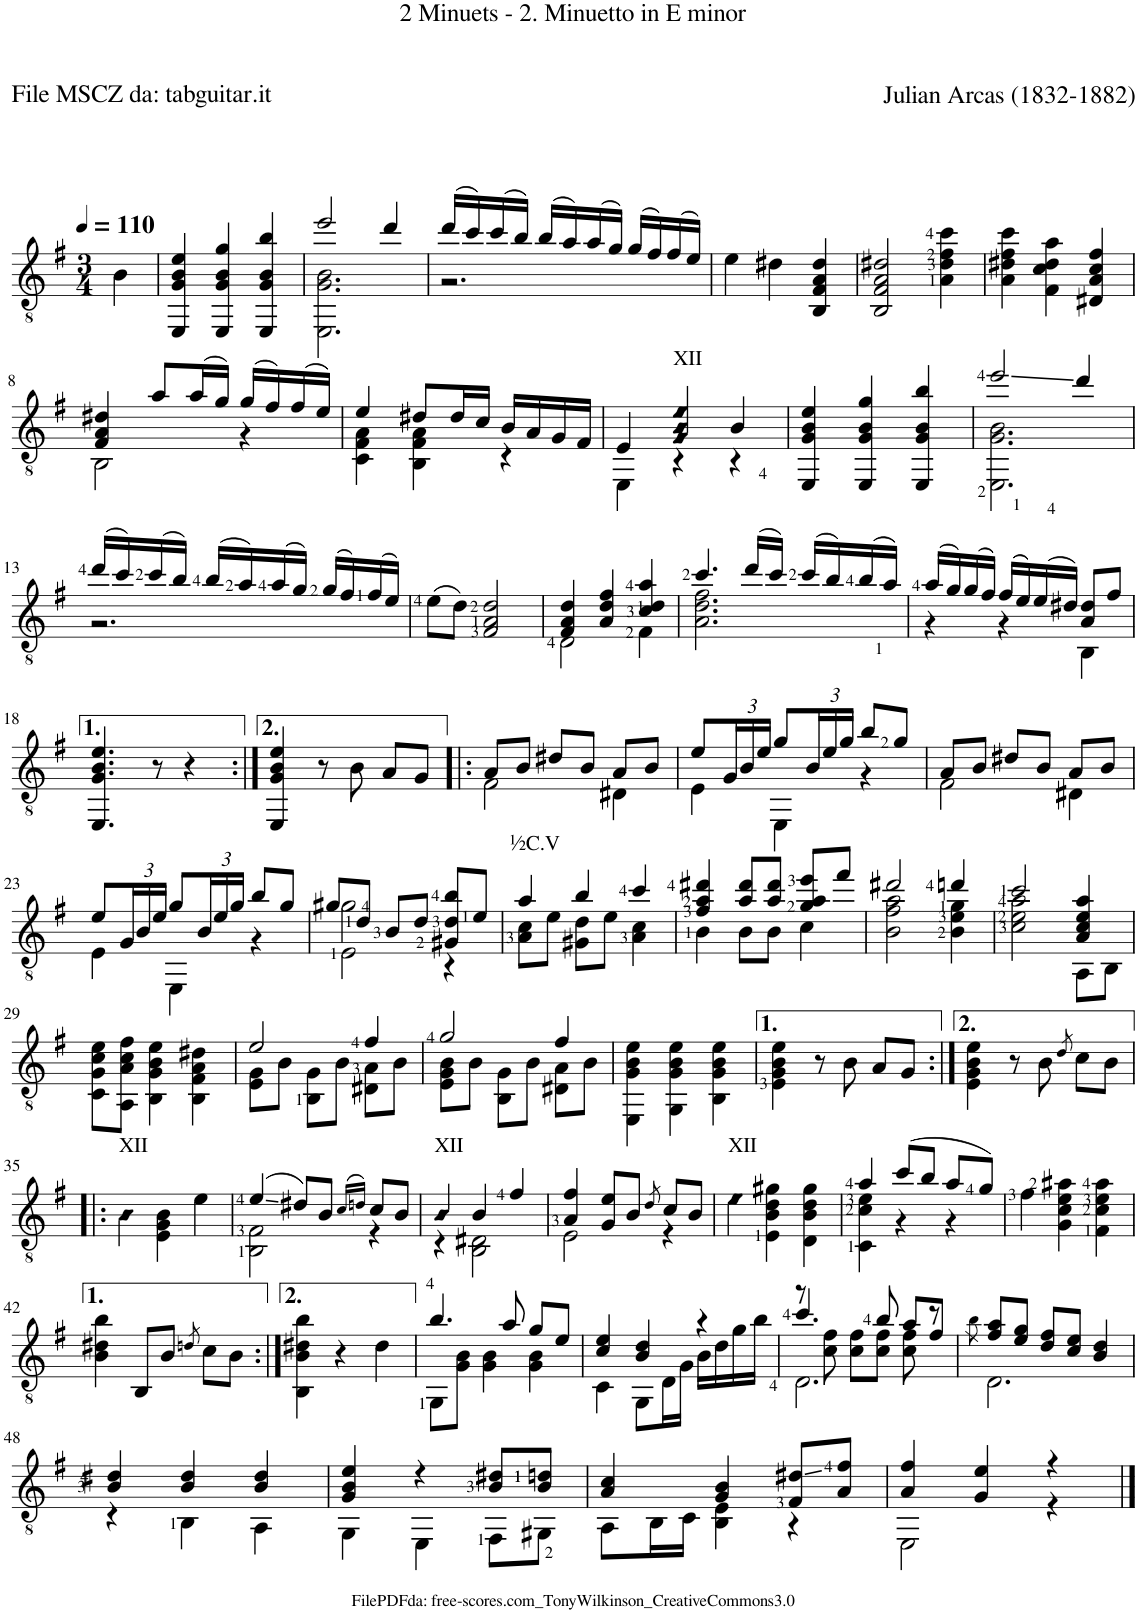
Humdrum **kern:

**kern
*part1
*staff1
*I"Guitar
*I'Guit.
*clefGv2
*k[f#]
*M3/4
*MM110
=1
4B\
=2
4EE/ 4G/ 4B/ 4e/
4EE/ 4G/ 4B/ 4g/
4EE/ 4G/ 4B/ 4b/
=3
*^
2ee/	2.EE\ 2.G\ 2.B\
4dd/	.
=4	=4
(16dd/LL	2.r
16cc/)	.
(16cc/	.
16b/JJ)	.
(16b/LL	.
16a/)	.
(16a/	.
16g/JJ)	.
(16g/LL	.
16f#/)	.
(16f#/	.
16e/JJ)	.
*v	*v
=5
4e\
4d#X\
4BB/ 4F#/ 4A/ 4d#/
=6
2BB/ 2F#/ 2A/ 2d#X/
4A\ 4d#\ 4f#\ 4cc\
=7
4A\ 4d#X\ 4f#\ 4cc\
4F#\ 4c\ 4d#\ 4a\
4D#X/ 4A/ 4c/ 4f#/
!!LO:LB:g=z
=8
*^
4F#/ 4A/ 4d#X/	2BB\
8a/L	.
(16a/L	.
16g/JJ)	.
(16g/LL	4r
16f#/)	.
(16f#/	.
16e/JJ)	.
=9	=9
4e/	4C\ 4F#\ 4A\
8d#X/L	4BB\ 4F#\ 4A\
16d#/L	.
16c/JJ	.
16B/LL	4r
16A/	.
16G/	.
16F#/JJ	.
=10	=10
4E/	4EE\
!LO:TX:a:t=XII	!
!LO:N:n=1:head=diamond	!
!LO:N:n=2:head=diamond	!
!LO:N:n=3:head=diamond	!
4G/ 4B/ 4e/	4r
4B/	4r
*v	*v
=11
4EE/ 4G/ 4B/ 4e/
4EE/ 4G/ 4B/ 4g/
4EE/ 4G/ 4B/ 4b/
=12
*^
2ee/	2.EE\ 2.G\ 2.B\
4dd/	.
!!LO:LB:g=z	!!
=13	=13
(16dd/LL	2.r
16cc/)	.
(16cc/	.
16b/JJ)	.
(16b/LL	.
16a/)	.
(16a/	.
16g/JJ)	.
(16g/LL	.
16f#/)	.
(16f#/	.
16e/JJ)	.
*v	*v
=14
(8e\L
8d\J)
2F#/ 2A/ 2d/
=15
*^
4F#/ 4A/ 4d/	2D\
4A/ 4d/ 4f#/	.
4c/ 4d/ 4a/	4F#\
=16	=16
4.cc/	2.A\ 2.d\ 2.f#\
(16dd/LL	.
16cc/JJ)	.
(16cc/LL	.
16b/)	.
(16b/	.
16a/JJ)	.
=17	=17
(16a/LL	4r
16g/)	.
(16g/	.
16f#/JJ)	.
(16f#/LL	4r
16e/)	.
(16e/	.
16d#X/JJ)	.
8A/ 8d#/L	4BB\
8f#/J	.
*v	*v
!!LO:LB:g=z
=18
4.EE/ 4.G/ 4.B/ 4.e/
8r
4r
=19:|!
4EE/ 4G/ 4B/ 4e/
8r
8B\
8A/L
8G/J
=20!|:
*^
8A/L	2F#\
8B/J	.
8d#X/L	.
8B/J	.
8A/L	4D#X\
8B/J	.
=21	=21
8e/L	4E\
*Xbrackettup	*
24G/L	.
24B/	.
24e/JJ	.
8g/L	4EE\
24B/L	.
24e/	.
24g/JJ	.
8b/L	4r
8g/J	.
=22	=22
8A/L	2F#\
8B/J	.
8d#X/L	.
8B/J	.
8A/L	4D#X\
8B/J	.
!!LO:LB:g=z	!!
=23	=23
8e/L	4E\
24G/L	.
24B/	.
24e/JJ	.
8g/L	4EE\
24B/L	.
24e/	.
24g/JJ	.
8b/L	4r
8g/J	.
=24	=24
*	*^
8g#X/L	2g#\	2E\
8d/J	.	.
8B/L	.	.
8d/J	.	.
8G#X/ 8d/ 8b/L	4r	4ryy
8e/J	.	.
*	*v	*v
=25	=25
!LO:TX:a:t=½C.V	!
4a/	8A\ 8c\L
.	8e\J
4b/	8G#X\ 8d\L
.	8e\J
4cc/	4A\ 4c\
=26	=26
4f#/ 4a/ 4dd#X/	4B\
8a/ 8dd#/L	8B\L
8a/ 8dd#/J	8B\J
8g/ 8a/ 8ee/L	4c\
8ff#/J	.
=27	=27
2dd#X/	2B\ 2f#\ 2a\
4ddn/	4B\ 4e\ 4g\
=28	=28
2cc/	2c\ 2e\ 2a\
4A/ 4c/ 4e/ 4a/	8AA\L
.	8BB\J
*v	*v
!!LO:LB:g=z
=29
8C\ 8G\ 8c\ 8e\L
8AA\ 8A\ 8c\ 8f#\J
4BB\ 4G\ 4B\ 4e\
4BB\ 4F#\ 4A\ 4d#X\
=30
*^
2e/	8E\ 8G\L
.	8B\J
.	8BB\ 8G\L
.	8B\J
4f#/	8D#X\ 8A\L
.	8B\J
=31	=31
2g/	8E\ 8G\ 8B\L
.	8B\J
.	8BB\ 8G\L
.	8B\J
4f#/	8D#X\ 8A\L
.	8B\J
*v	*v
=32
4EE\ 4G\ 4B\ 4e\
4GG\ 4G\ 4B\ 4e\
4BB\ 4G\ 4B\ 4e\
=33
4E\ 4G\ 4B\ 4e\
8r
8B\
8A/L
8G/J
=34:|!
4E\ 4G\ 4B\ 4e\
8r
8B\
8qd/
8c\L
8B\J
!!LO:LB:g=z
=35!|:
!LO:TX:a:t=XII
!LO:N:head=diamond
4B\
4E\ 4G\ 4B\
4e\
=36
*^
(4e/	2BB\ 2F#\
8d#X/L)	.
8B/J	.
(16qc/LL	.
16qdn/JJ)	.
8c/L	4r
8B/J	.
=37	=37
!LO:TX:a:t=XII	!
!LO:N:head=diamond	!
4B/	4r
4B/	2BB\ 2D#X\
4f#/	.
=38	=38
4A/ 4f#/	2E\
8G/ 8e/L	.
8B/J	.
8qd/	.
8c/L	4r
8B/J	.
*v	*v
=39
!LO:TX:a:t=XII
!LO:N:head=diamond
4e\
4E\ 4B\ 4d\ 4g#X\
4D\ 4B\ 4d\ 4g#\
=40
*^
4a/	4C\ 4c\ 4e\
(8cc/L	4r
8b/J	.
8a/L	4r
8g/J)	.
*v	*v
=41
4f#\
4G\ 4c\ 4e\ 4a#X\
4F#\ 4c\ 4e\ 4a#\
!!LO:LB:g=z
=42
4B\ 4d#X\ 4b\
8BB/L
8B/J
8qdn/
8c\L
8B\J
=43:|!
4BB\ 4B\ 4d#X\ 4b\
4r
4d#\
=44
*^
4.b/	8GG\L
.	8G\ 8B\J
.	4G\ 4B\
8a/	.
8g/L	4G\ 4B\
8e/J	.
=45	=45
4c/ 4e/	4C\
4B/ 4d/	8GG\L
.	16D\L
.	16G\JJ
4r	16B\LL
.	16d\
.	16g\
.	16b\JJ
=46	=46
*	*^
8r	4.cc/	2.D\
8c\ 8f#\	.	.
8c\ 8f#\L	.	.
8c\ 8f#\J	8b/	.
8c\ 8f#\	8a/L	.
8r	8f#/J	.
*	*v	*v
=47	=47
.	8qb\
2.D\	8f#/ 8a/L
.	8e/ 8g/J
.	8d/ 8f#/L
.	8c/ 8e/J
.	4B/ 4d/
!!LO:LB:g=z	!!
=48	=48
4B/ 4d#X/	4r
4B/ 4d#/	4BB\
4B/ 4d#/	4AA\
=49	=49
4G/ 4B/ 4e/	4GG\
4r	4EE\
8B/ 8d#X/L	8FF#\L
8B/ 8dn/J	8GG#X\J
=50	=50
4A/ 4c/	8AA\L
.	16BB\L
.	16C\JJ
4G/ 4B/	4BB\ 4E\
8F#/ 8d#X/L	4r
8A/ 8f#/J	.
=51	=51
4A/ 4f#/	2EE\
4G/ 4e/	.
4r	4r
*v	*v
==
*-
